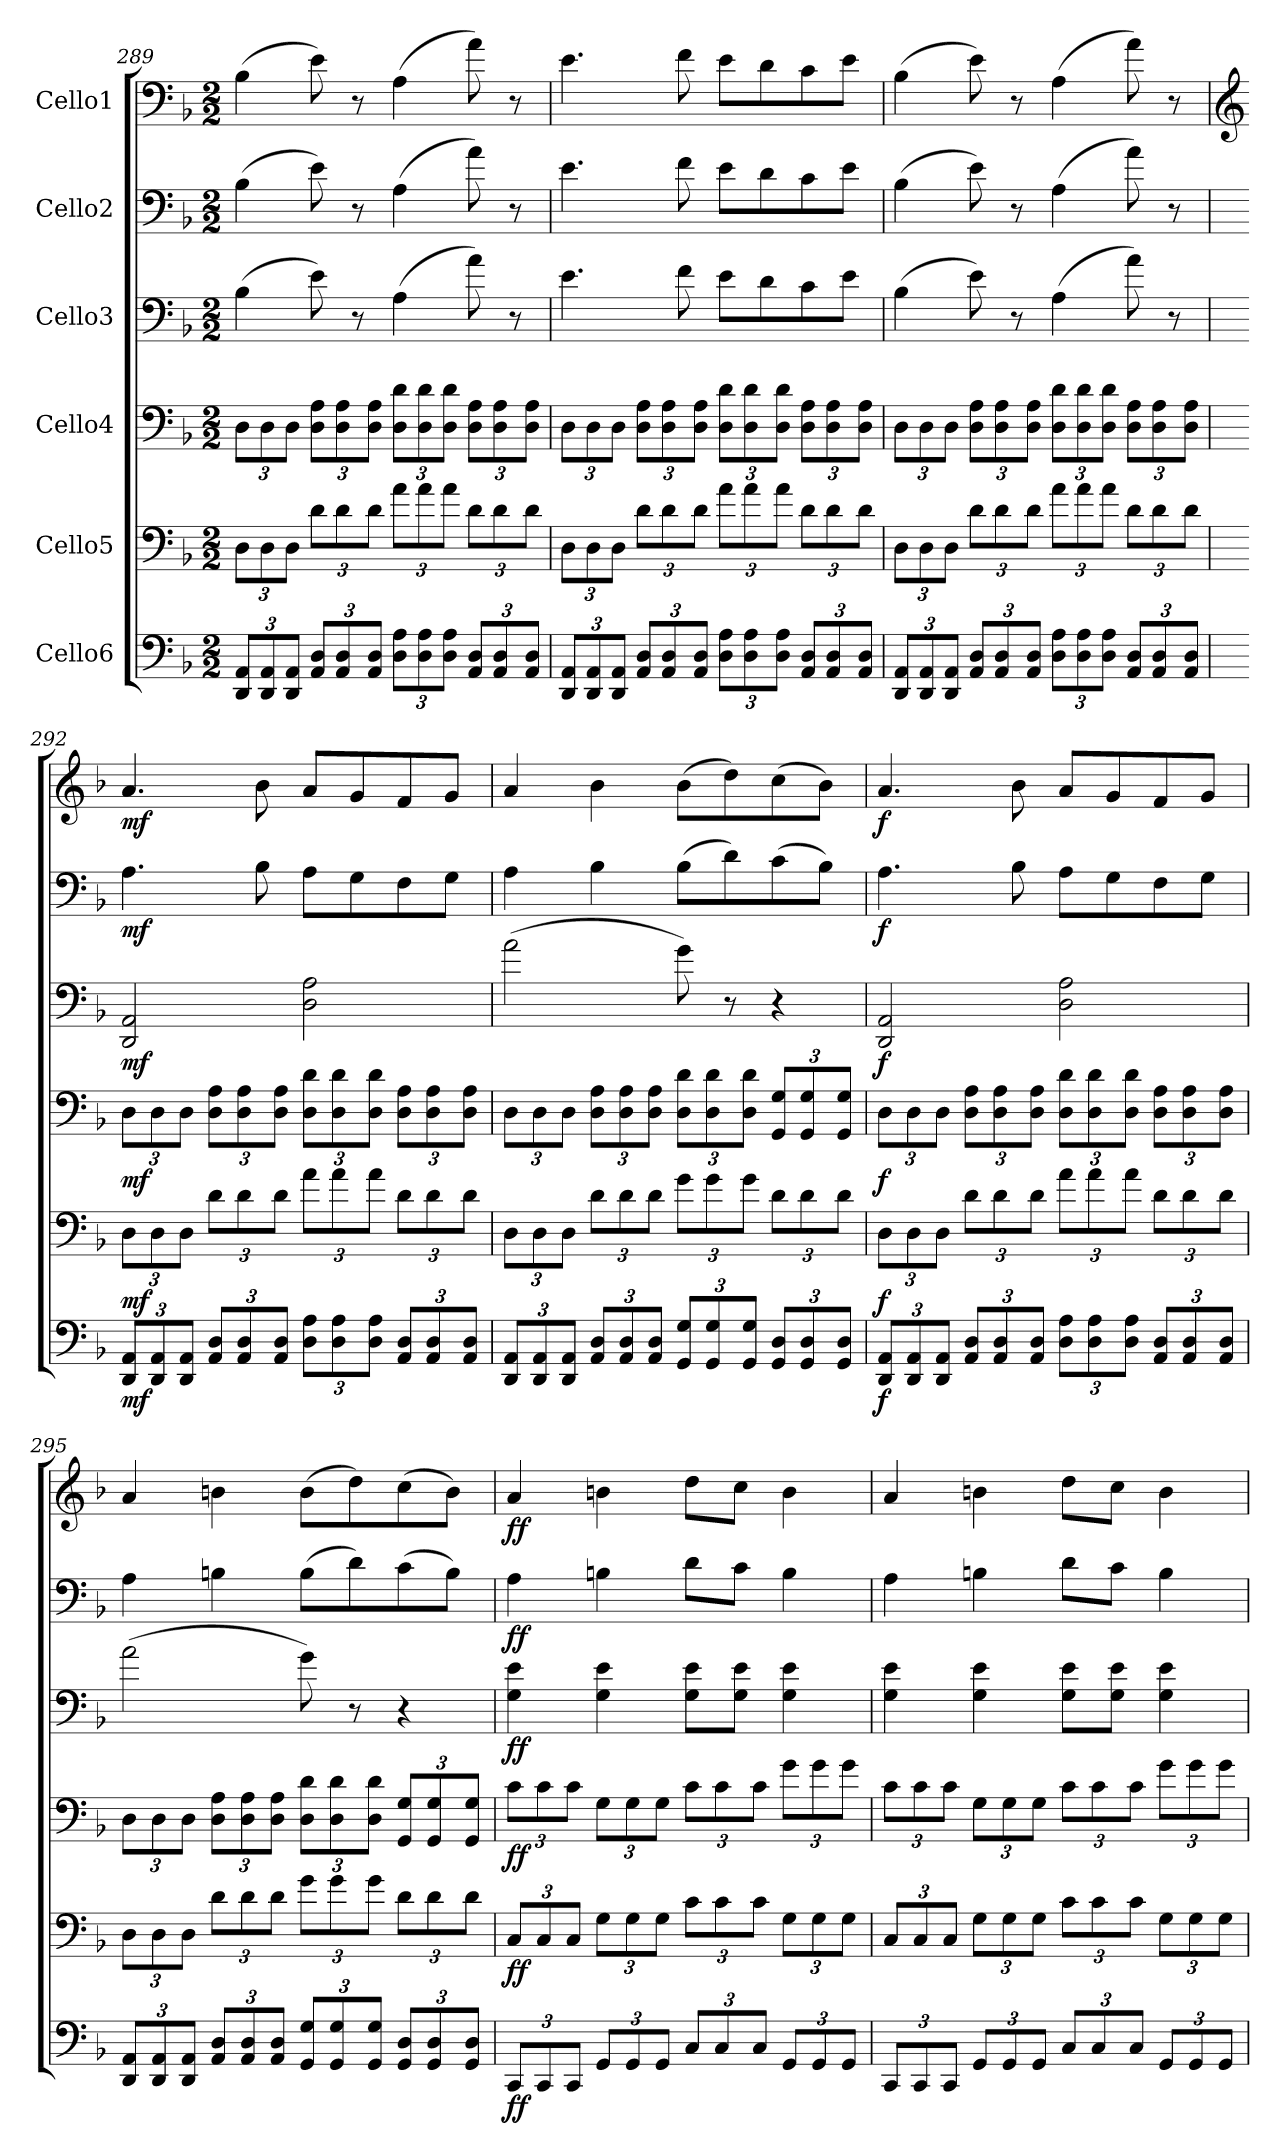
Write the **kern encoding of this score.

**kern	**dynam	**kern	**dynam	**kern	**dynam	**kern	**dynam	**kern	**dynam	**kern	**dynam
*part6	*part6	*part5	*part5	*part4	*part4	*part3	*part3	*part2	*part2	*part1	*part1
*staff6	*staff6	*staff5	*staff5	*staff4	*staff4	*staff3	*staff3	*staff2	*staff2	*staff1	*staff1
*I"Cello6	*	*I"Cello5	*	*I"Cello4	*	*I"Cello3	*	*I"Cello2	*	*I"Cello1	*
!!LO:LB:g=z
*clefF4	*	*clefF4	*	*clefF4	*	*clefF4	*	*clefF4	*	*clefF4	*
*k[b-]	*	*k[b-]	*	*k[b-]	*	*k[b-]	*	*k[b-]	*	*k[b-]	*
*F:	*	*F:	*	*F:	*	*F:	*	*F:	*	*F:	*
*M2/2	*	*M2/2	*	*M2/2	*	*M2/2	*	*M2/2	*	*M2/2	*
*Xbrackettup	*	*Xbrackettup	*	*Xbrackettup	*	*	*	*	*	*	*
=289	=289	=289	=289	=289	=289	=289	=289	=289	=289	=289	=289
12DD/ 12AA/L	.	12D\L	.	12D\L	.	(4B-\	.	(4B-\	.	(4B-\	.
12DD/ 12AA/	.	12D\	.	12D\	.	.	.	.	.	.	.
12DD/ 12AA/J	.	12D\J	.	12D\J	.	.	.	.	.	.	.
12AA/ 12D/L	.	12d\L	.	12D\ 12A\L	.	8e\)	.	8e\)	.	8e\)	.
12AA/ 12D/	.	12d\	.	12D\ 12A\	.	.	.	.	.	.	.
.	.	.	.	.	.	8r	.	8r	.	8r	.
12AA/ 12D/J	.	12d\J	.	12D\ 12A\J	.	.	.	.	.	.	.
12D\ 12A\L	.	12a\L	.	12D\ 12d\L	.	(4A\	.	(4A\	.	(4A\	.
12D\ 12A\	.	12a\	.	12D\ 12d\	.	.	.	.	.	.	.
12D\ 12A\J	.	12a\J	.	12D\ 12d\J	.	.	.	.	.	.	.
12AA/ 12D/L	.	12d\L	.	12D\ 12A\L	.	8a\)	.	8a\)	.	8a\)	.
12AA/ 12D/	.	12d\	.	12D\ 12A\	.	.	.	.	.	.	.
.	.	.	.	.	.	8r	.	8r	.	8r	.
12AA/ 12D/J	.	12d\J	.	12D\ 12A\J	.	.	.	.	.	.	.
!!LO:PB:g=z
=290	=290	=290	=290	=290	=290	=290	=290	=290	=290	=290	=290
12DD/ 12AA/L	.	12D\L	.	12D\L	.	4.e\	.	4.e\	.	4.e\	.
12DD/ 12AA/	.	12D\	.	12D\	.	.	.	.	.	.	.
12DD/ 12AA/J	.	12D\J	.	12D\J	.	.	.	.	.	.	.
12AA/ 12D/L	.	12d\L	.	12D\ 12A\L	.	.	.	.	.	.	.
12AA/ 12D/	.	12d\	.	12D\ 12A\	.	.	.	.	.	.	.
.	.	.	.	.	.	8f\	.	8f\	.	8f\	.
12AA/ 12D/J	.	12d\J	.	12D\ 12A\J	.	.	.	.	.	.	.
12D\ 12A\L	.	12a\L	.	12D\ 12d\L	.	8e\L	.	8e\L	.	8e\L	.
12D\ 12A\	.	12a\	.	12D\ 12d\	.	.	.	.	.	.	.
.	.	.	.	.	.	8d\	.	8d\	.	8d\	.
12D\ 12A\J	.	12a\J	.	12D\ 12d\J	.	.	.	.	.	.	.
12AA/ 12D/L	.	12d\L	.	12D\ 12A\L	.	8c\	.	8c\	.	8c\	.
12AA/ 12D/	.	12d\	.	12D\ 12A\	.	.	.	.	.	.	.
.	.	.	.	.	.	8e\J	.	8e\J	.	8e\J	.
12AA/ 12D/J	.	12d\J	.	12D\ 12A\J	.	.	.	.	.	.	.
=291	=291	=291	=291	=291	=291	=291	=291	=291	=291	=291	=291
12DD/ 12AA/L	.	12D\L	.	12D\L	.	(4B-\	.	(4B-\	.	(4B-\	.
12DD/ 12AA/	.	12D\	.	12D\	.	.	.	.	.	.	.
12DD/ 12AA/J	.	12D\J	.	12D\J	.	.	.	.	.	.	.
12AA/ 12D/L	.	12d\L	.	12D\ 12A\L	.	8e\)	.	8e\)	.	8e\)	.
12AA/ 12D/	.	12d\	.	12D\ 12A\	.	.	.	.	.	.	.
.	.	.	.	.	.	8r	.	8r	.	8r	.
12AA/ 12D/J	.	12d\J	.	12D\ 12A\J	.	.	.	.	.	.	.
12D\ 12A\L	.	12a\L	.	12D\ 12d\L	.	(4A\	.	(4A\	.	(4A\	.
12D\ 12A\	.	12a\	.	12D\ 12d\	.	.	.	.	.	.	.
12D\ 12A\J	.	12a\J	.	12D\ 12d\J	.	.	.	.	.	.	.
12AA/ 12D/L	.	12d\L	.	12D\ 12A\L	.	8a\)	.	8a\)	.	8a\)	.
12AA/ 12D/	.	12d\	.	12D\ 12A\	.	.	.	.	.	.	.
.	.	.	.	.	.	8r	.	8r	.	8r	.
12AA/ 12D/J	.	12d\J	.	12D\ 12A\J	.	.	.	.	.	.	.
=292	=292	=292	=292	=292	=292	=292	=292	=292	=292	=292	=292
*	*	*	*	*	*	*	*	*	*	*clefG2	*
!	!LO:DY:b	!	!LO:DY:b	!	!LO:DY:b	!	!LO:DY:b	!	!LO:DY:b	!	!LO:DY:b
12DD/ 12AA/L	mf	12D\L	mf	12D\L	mf	2DD/ 2AA/	mf	4.A\	mf	4.a/	mf
12DD/ 12AA/	.	12D\	.	12D\	.	.	.	.	.	.	.
12DD/ 12AA/J	.	12D\J	.	12D\J	.	.	.	.	.	.	.
12AA/ 12D/L	.	12d\L	.	12D\ 12A\L	.	.	.	.	.	.	.
12AA/ 12D/	.	12d\	.	12D\ 12A\	.	.	.	.	.	.	.
.	.	.	.	.	.	.	.	8B-\	.	8b-\	.
12AA/ 12D/J	.	12d\J	.	12D\ 12A\J	.	.	.	.	.	.	.
12D\ 12A\L	.	12a\L	.	12D\ 12d\L	.	2D\ 2A\	.	8A\L	.	8a/L	.
12D\ 12A\	.	12a\	.	12D\ 12d\	.	.	.	.	.	.	.
.	.	.	.	.	.	.	.	8G\	.	8g/	.
12D\ 12A\J	.	12a\J	.	12D\ 12d\J	.	.	.	.	.	.	.
12AA/ 12D/L	.	12d\L	.	12D\ 12A\L	.	.	.	8F\	.	8f/	.
12AA/ 12D/	.	12d\	.	12D\ 12A\	.	.	.	.	.	.	.
.	.	.	.	.	.	.	.	8G\J	.	8g/J	.
12AA/ 12D/J	.	12d\J	.	12D\ 12A\J	.	.	.	.	.	.	.
!!LO:LB:g=z
=293	=293	=293	=293	=293	=293	=293	=293	=293	=293	=293	=293
12DD/ 12AA/L	.	12D\L	.	12D\L	.	(2a\	.	4A\	.	4a/	.
12DD/ 12AA/	.	12D\	.	12D\	.	.	.	.	.	.	.
12DD/ 12AA/J	.	12D\J	.	12D\J	.	.	.	.	.	.	.
12AA/ 12D/L	.	12d\L	.	12D\ 12A\L	.	.	.	4B-\	.	4b-\	.
12AA/ 12D/	.	12d\	.	12D\ 12A\	.	.	.	.	.	.	.
12AA/ 12D/J	.	12d\J	.	12D\ 12A\J	.	.	.	.	.	.	.
12GG/ 12G/L	.	12g\L	.	12D\ 12d\L	.	8g\)	.	(8B-\L	.	(8b-\L	.
12GG/ 12G/	.	12g\	.	12D\ 12d\	.	.	.	.	.	.	.
.	.	.	.	.	.	8r	.	8d\)	.	8dd\)	.
12GG/ 12G/J	.	12g\J	.	12D\ 12d\J	.	.	.	.	.	.	.
12GG/ 12D/L	.	12d\L	.	12GG/ 12G/L	.	4r	.	(8c\	.	(8cc\	.
12GG/ 12D/	.	12d\	.	12GG/ 12G/	.	.	.	.	.	.	.
.	.	.	.	.	.	.	.	8B-\J)	.	8b-\J)	.
12GG/ 12D/J	.	12d\J	.	12GG/ 12G/J	.	.	.	.	.	.	.
!!LO:PB:g=z
=294	=294	=294	=294	=294	=294	=294	=294	=294	=294	=294	=294
!	!LO:DY:b	!	!LO:DY:b	!	!LO:DY:b	!	!LO:DY:b	!	!LO:DY:b	!	!LO:DY:b
12DD/ 12AA/L	f	12D\L	f	12D\L	f	2DD/ 2AA/	f	4.A\	f	4.a/	f
12DD/ 12AA/	.	12D\	.	12D\	.	.	.	.	.	.	.
12DD/ 12AA/J	.	12D\J	.	12D\J	.	.	.	.	.	.	.
12AA/ 12D/L	.	12d\L	.	12D\ 12A\L	.	.	.	.	.	.	.
12AA/ 12D/	.	12d\	.	12D\ 12A\	.	.	.	.	.	.	.
.	.	.	.	.	.	.	.	8B-\	.	8b-\	.
12AA/ 12D/J	.	12d\J	.	12D\ 12A\J	.	.	.	.	.	.	.
12D\ 12A\L	.	12a\L	.	12D\ 12d\L	.	2D\ 2A\	.	8A\L	.	8a/L	.
12D\ 12A\	.	12a\	.	12D\ 12d\	.	.	.	.	.	.	.
.	.	.	.	.	.	.	.	8G\	.	8g/	.
12D\ 12A\J	.	12a\J	.	12D\ 12d\J	.	.	.	.	.	.	.
12AA/ 12D/L	.	12d\L	.	12D\ 12A\L	.	.	.	8F\	.	8f/	.
12AA/ 12D/	.	12d\	.	12D\ 12A\	.	.	.	.	.	.	.
.	.	.	.	.	.	.	.	8G\J	.	8g/J	.
12AA/ 12D/J	.	12d\J	.	12D\ 12A\J	.	.	.	.	.	.	.
=295	=295	=295	=295	=295	=295	=295	=295	=295	=295	=295	=295
12DD/ 12AA/L	.	12D\L	.	12D\L	.	(2a\	.	4A\	.	4a/	.
12DD/ 12AA/	.	12D\	.	12D\	.	.	.	.	.	.	.
12DD/ 12AA/J	.	12D\J	.	12D\J	.	.	.	.	.	.	.
12AA/ 12D/L	.	12d\L	.	12D\ 12A\L	.	.	.	4Bn\	.	4bn\	.
12AA/ 12D/	.	12d\	.	12D\ 12A\	.	.	.	.	.	.	.
12AA/ 12D/J	.	12d\J	.	12D\ 12A\J	.	.	.	.	.	.	.
12GG/ 12G/L	.	12g\L	.	12D\ 12d\L	.	8g\)	.	(8B\L	.	(8b\L	.
12GG/ 12G/	.	12g\	.	12D\ 12d\	.	.	.	.	.	.	.
.	.	.	.	.	.	8r	.	8d\)	.	8dd\)	.
12GG/ 12G/J	.	12g\J	.	12D\ 12d\J	.	.	.	.	.	.	.
12GG/ 12D/L	.	12d\L	.	12GG/ 12G/L	.	4r	.	(8c\	.	(8cc\	.
12GG/ 12D/	.	12d\	.	12GG/ 12G/	.	.	.	.	.	.	.
.	.	.	.	.	.	.	.	8B\J)	.	8b\J)	.
12GG/ 12D/J	.	12d\J	.	12GG/ 12G/J	.	.	.	.	.	.	.
=296	=296	=296	=296	=296	=296	=296	=296	=296	=296	=296	=296
!	!LO:DY:b	!	!LO:DY:b	!	!LO:DY:b	!	!LO:DY:b	!	!LO:DY:b	!	!LO:DY:b
12CC/L	ff	12C/L	ff	12c\L	ff	4G\ 4e\	ff	4A\	ff	4a/	ff
12CC/	.	12C/	.	12c\	.	.	.	.	.	.	.
12CC/J	.	12C/J	.	12c\J	.	.	.	.	.	.	.
12GG/L	.	12G\L	.	12G\L	.	4G\ 4e\	.	4Bn\	.	4bn\	.
12GG/	.	12G\	.	12G\	.	.	.	.	.	.	.
12GG/J	.	12G\J	.	12G\J	.	.	.	.	.	.	.
12C/L	.	12c\L	.	12c\L	.	8G\ 8e\L	.	8d\L	.	8dd\L	.
12C/	.	12c\	.	12c\	.	.	.	.	.	.	.
.	.	.	.	.	.	8G\ 8e\J	.	8c\J	.	8cc\J	.
12C/J	.	12c\J	.	12c\J	.	.	.	.	.	.	.
12GG/L	.	12G\L	.	12g\L	.	4G\ 4e\	.	4B\	.	4b\	.
12GG/	.	12G\	.	12g\	.	.	.	.	.	.	.
12GG/J	.	12G\J	.	12g\J	.	.	.	.	.	.	.
!!LO:LB:g=z
=297	=297	=297	=297	=297	=297	=297	=297	=297	=297	=297	=297
12CC/L	.	12C/L	.	12c\L	.	4G\ 4e\	.	4A\	.	4a/	.
12CC/	.	12C/	.	12c\	.	.	.	.	.	.	.
12CC/J	.	12C/J	.	12c\J	.	.	.	.	.	.	.
12GG/L	.	12G\L	.	12G\L	.	4G\ 4e\	.	4Bn\	.	4bn\	.
12GG/	.	12G\	.	12G\	.	.	.	.	.	.	.
12GG/J	.	12G\J	.	12G\J	.	.	.	.	.	.	.
12C/L	.	12c\L	.	12c\L	.	8G\ 8e\L	.	8d\L	.	8dd\L	.
12C/	.	12c\	.	12c\	.	.	.	.	.	.	.
.	.	.	.	.	.	8G\ 8e\J	.	8c\J	.	8cc\J	.
12C/J	.	12c\J	.	12c\J	.	.	.	.	.	.	.
12GG/L	.	12G\L	.	12g\L	.	4G\ 4e\	.	4B\	.	4b\	.
12GG/	.	12G\	.	12g\	.	.	.	.	.	.	.
12GG/J	.	12G\J	.	12g\J	.	.	.	.	.	.	.
=	=	=	=	=	=	=	=	=	=	=	=
*-	*-	*-	*-	*-	*-	*-	*-	*-	*-	*-	*-
